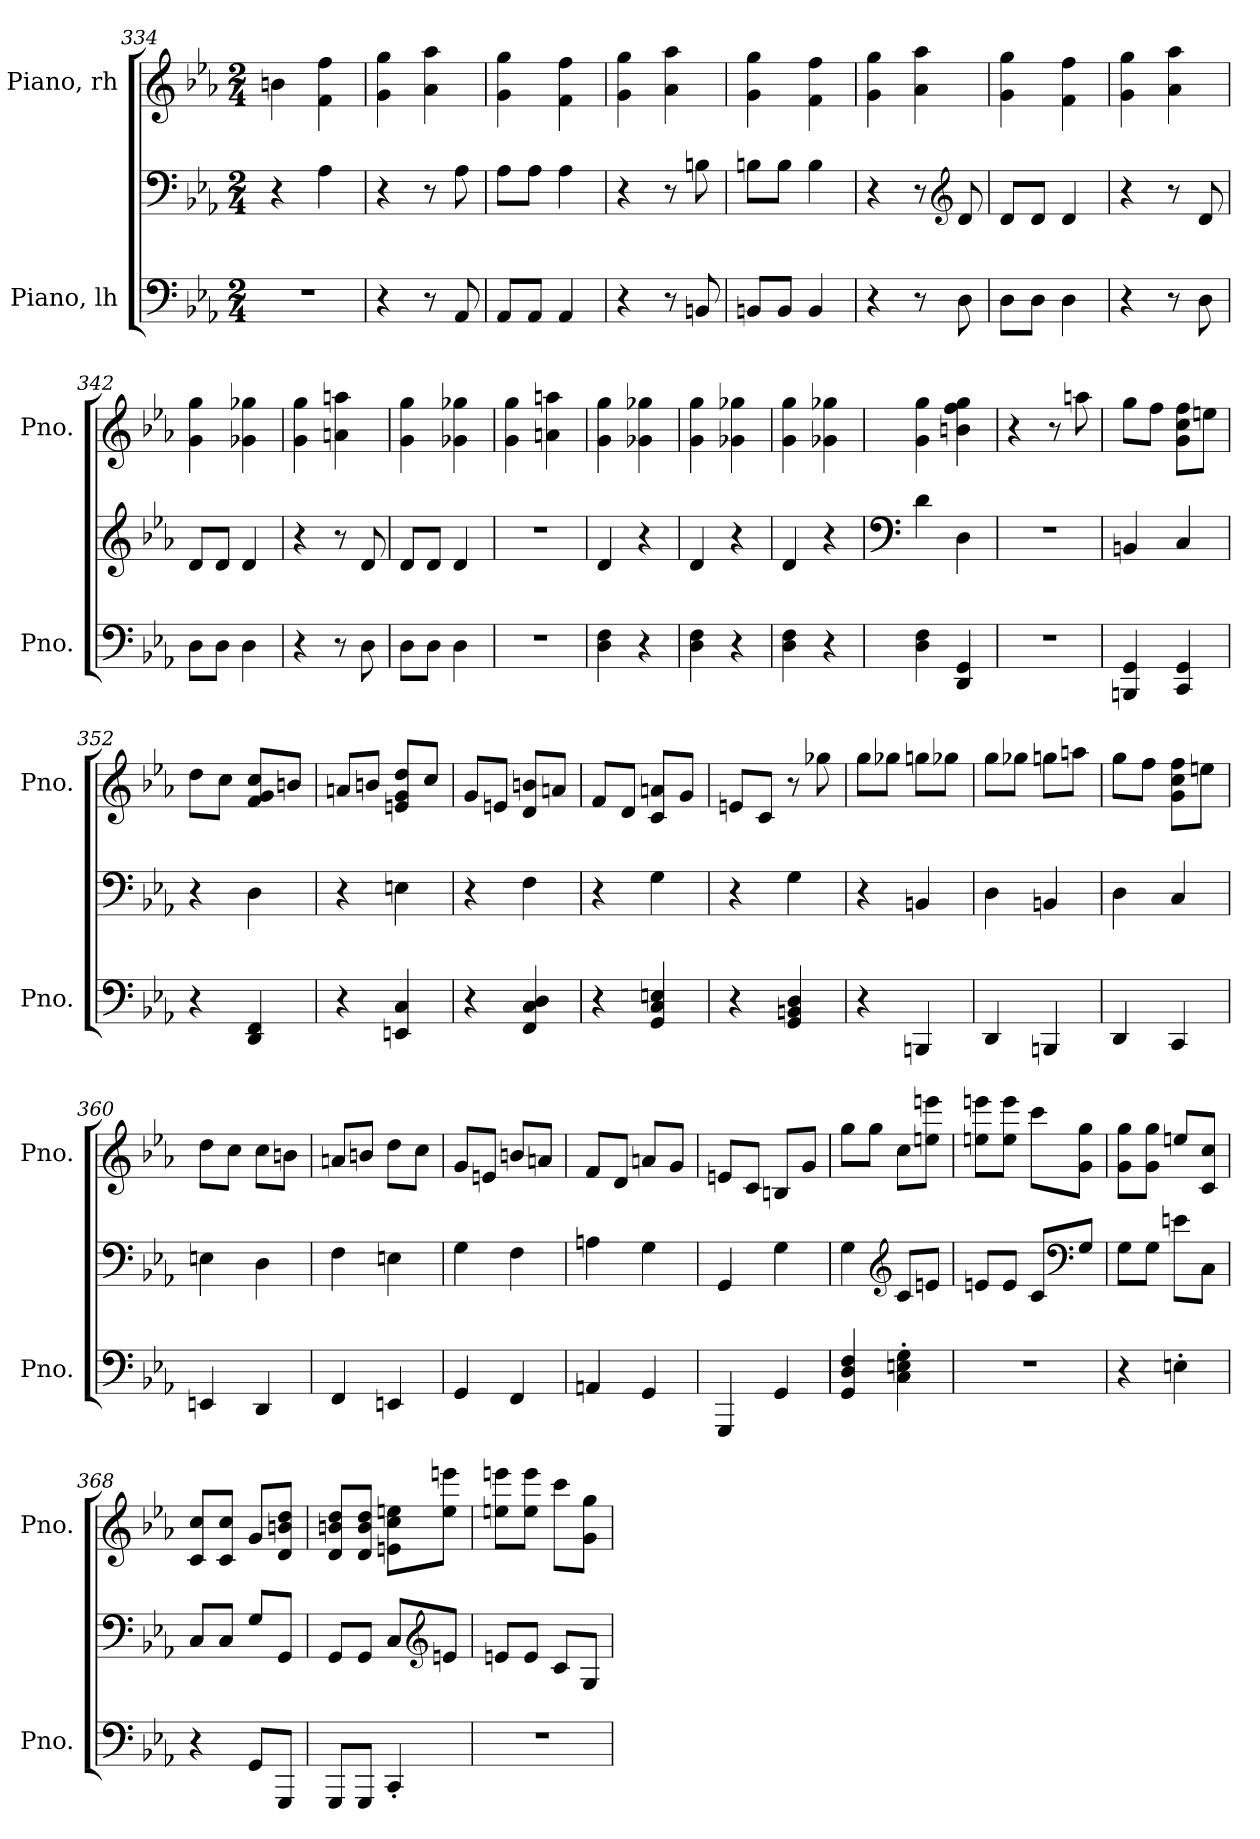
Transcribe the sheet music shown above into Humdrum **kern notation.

**kern	**kern	**kern
*part2	*part2	*part1
*staff3	*staff2	*staff1
*I"Piano, lh	*	*I"Piano, rh
*I'Pno.	*	*I'Pno.
*clefF4	*clefF4	*clefG2
*k[b-e-a-]	*k[b-e-a-]	*k[b-e-a-]
*M2/4	*M2/4	*M2/4
=334	=334	=334
2r	4r	4bn\
.	4A-\	4f\ 4ff\
=335	=335	=335
4r	4r	4g\ 4gg\
8r	8r	4a-\ 4aa-\
8AA-/	8A-\	.
=336	=336	=336
8AA-/L	8A-\L	4g\ 4gg\
8AA-/J	8A-\J	.
4AA-/	4A-\	4f\ 4ff\
=337	=337	=337
4r	4r	4g\ 4gg\
8r	8r	4a-\ 4aa-\
8BBn/	8Bn\	.
=338	=338	=338
8BBn/L	8Bn\L	4g\ 4gg\
8BB/J	8B\J	.
4BB/	4B\	4f\ 4ff\
=339	=339	=339
4r	4r	4g\ 4gg\
8r	8r	4a-\ 4aa-\
*	*clefG2	*
8D\	8d/	.
=340	=340	=340
8D\L	8d/L	4g\ 4gg\
8D\J	8d/J	.
4D\	4d/	4f\ 4ff\
=341	=341	=341
4r	4r	4g\ 4gg\
8r	8r	4a-\ 4aa-\
8D\	8d/	.
!!LO:LB:g=z
=342	=342	=342
8D\L	8d/L	4g\ 4gg\
8D\J	8d/J	.
4D\	4d/	4g-X\ 4gg-X\
=343	=343	=343
4r	4r	4g\ 4gg\
8r	8r	4an\ 4aan\
8D\	8d/	.
=344	=344	=344
8D\L	8d/L	4g\ 4gg\
8D\J	8d/J	.
4D\	4d/	4g-X\ 4gg-X\
=345	=345	=345
2r	2r	4g\ 4gg\
.	.	4an\ 4aan\
=346	=346	=346
4D\ 4F\	4d/	4g\ 4gg\
4r	4r	4g-X\ 4gg-X\
=347	=347	=347
4D\ 4F\	4d/	4g\ 4gg\
4r	4r	4g-X\ 4gg-X\
=348	=348	=348
4D\ 4F\	4d/	4g\ 4gg\
4r	4r	4g-X\ 4gg-X\
=349	=349	=349
*	*clefF4	*
4D\ 4F\	4d\	4g\ 4gg\
4DD/ 4GG/	4D\	4bn\ 4ff\ 4gg\
=350	=350	=350
2r	2r	4r
.	.	8r
.	.	8aan\
!!LO:LB:g=z
=351	=351	=351
4BBBn/ 4GG/	4BBn/	8gg\L
.	.	8ff\J
4CC/ 4GG/	4C/	8g\ 8cc\ 8ff\L
.	.	8een\J
=352	=352	=352
4r	4r	8dd\L
.	.	8cc\J
4DD/ 4FF/	4D\	8f/ 8g/ 8cc/L
.	.	8bn/J
=353	=353	=353
4r	4r	8an/L
.	.	8bn/J
4EEn/ 4C/	4En\	8en/ 8g/ 8dd/L
.	.	8cc/J
=354	=354	=354
4r	4r	8g/L
.	.	8en/J
4FF/ 4C/ 4D/	4F\	8d/ 8bn/L
.	.	8an/J
=355	=355	=355
4r	4r	8f/L
.	.	8d/J
4GG/ 4C/ 4En/	4G\	8c/ 8an/L
.	.	8g/J
=356	=356	=356
4r	4r	8en/L
.	.	8c/J
4GG/ 4BBn/ 4D/	4G\	8r
.	.	8gg-X\
!!LO:PB:g=z
=357	=357	=357
4r	4r	8gg\L
.	.	8gg-X\J
4BBBn/	4BBn/	8ggn\L
.	.	8gg-X\J
=358	=358	=358
4DD/	4D\	8gg\L
.	.	8gg-X\J
4BBBn/	4BBn/	8ggn\L
.	.	8aan\J
=359	=359	=359
4DD/	4D\	8gg\L
.	.	8ff\J
4CC/	4C/	8g\ 8cc\ 8ff\L
.	.	8een\J
=360	=360	=360
4EEn/	4En\	8dd\L
.	.	8cc\J
4DD/	4D\	8cc\L
.	.	8bn\J
=361	=361	=361
4FF/	4F\	8an/L
.	.	8bn/J
4EEn/	4En\	8dd\L
.	.	8cc\J
=362	=362	=362
4GG/	4G\	8g/L
.	.	8en/J
4FF/	4F\	8bn/L
.	.	8an/J
!!LO:LB:g=z
=363	=363	=363
4AAn/	4An\	8f/L
.	.	8d/J
4GG/	4G\	8an/L
.	.	8g/J
=364	=364	=364
4GGG/	4GG/	8en/L
.	.	8c/J
4GG/	4G\	8Bn/L
.	.	8g/J
=365	=365	=365
4GG/ 4D/ 4F/	4G\	8gg\L
.	.	8gg\J
*	*clefG2	*
4C\' 4En\' 4G\'	8c/L	8cc\L
.	8en/J	8een\ 8eeen\J
=366	=366	=366
2r	8en/L	8een\ 8eeen\L
.	8e/J	8ee\ 8eee\J
.	8c/L	8ccc\L
*	*clefF4	*
.	8G/J	8g\ 8gg\J
=367	=367	=367
4r	8G\L	8g\ 8gg\L
.	8G\J	8g\ 8gg\J
4En'\	8en\L	8een/L
.	8C\J	8c/ 8cc/J
=368	=368	=368
4r	8C/L	8c/ 8cc/L
.	8C/J	8c/ 8cc/J
8GG/L	8G/L	8g/L
8GGG/J	8GG/J	8d/ 8bn/ 8dd/J
!!LO:LB:g=z
=369	=369	=369
8GGG/L	8GG/L	8d/ 8bn/ 8dd/L
8GGG/J	8GG/J	8d/ 8b/ 8dd/J
4CC'/	8C/L	8en\ 8cc\ 8een\L
*	*clefG2	*
.	8en/J	8ee\ 8eeen\J
=370	=370	=370
2r	8en/L	8een\ 8eeen\L
.	8e/J	8ee\ 8eee\J
.	8c/L	8ccc\L
.	8G/J	8g\ 8gg\J
=	=	=
*-	*-	*-
